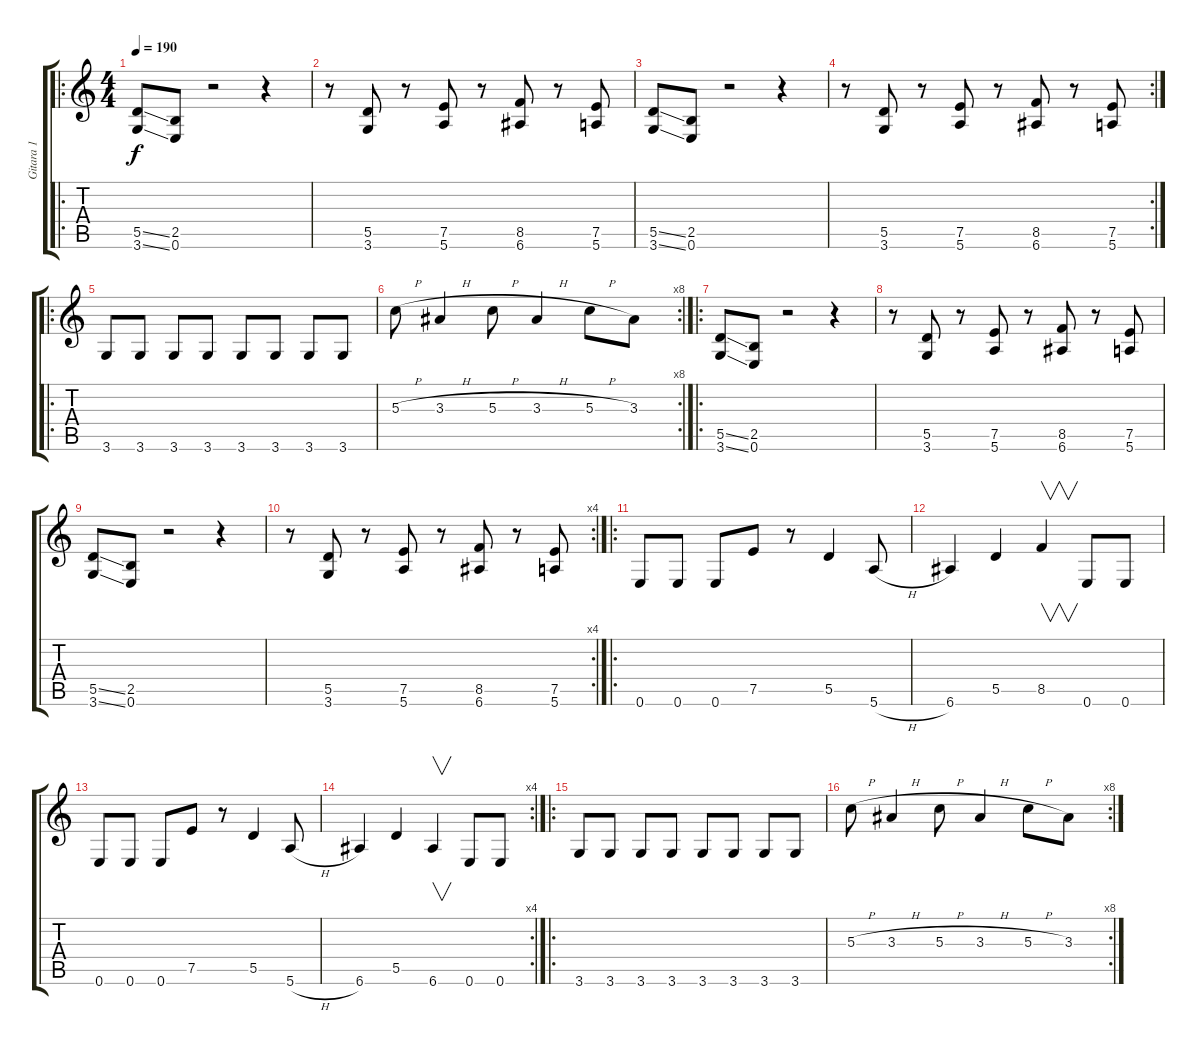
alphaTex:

\track ("Gitara 1" "Gitara 1") {instrument overdrivenguitar}
\staff {score tabs}
\tuning (E4 B3 G3 D3 A2 E2) {hide}
\ro
\ts (4 4)
\tempo 190
\clef g2
\ks c
(5.5{ss} 3.6{ss}).8{dy f} (2.5 0.6).8 r.2 r.4 |
r.8 (5.5 3.6).8 r.8 (7.5 5.6).8 r.8 (8.5 6.6).8 r.8 (7.5 5.6).8 |
(5.5{ss} 3.6{ss}).8 (2.5 0.6).8 r.2 r.4 |
\rc 2
r.8 (5.5 3.6).8 r.8 (7.5 5.6).8 r.8 (8.5 6.6).8 r.8 (7.5 5.6).8 |
\ro
3.6.8 3.6.8 3.6.8 3.6.8 3.6.8 3.6.8 3.6.8 3.6.8 |
\rc 8
5.3{h}.8 3.3{h}.4 5.3{h}.8 3.3{h}.4 5.3{h}.8 3.3.8 |
\ro
(5.5{ss} 3.6{ss}).8 (2.5 0.6).8 r.2 r.4 |
r.8 (5.5 3.6).8 r.8 (7.5 5.6).8 r.8 (8.5 6.6).8 r.8 (7.5 5.6).8 |
(5.5{ss} 3.6{ss}).8 (2.5 0.6).8 r.2 r.4 |
\rc 4
r.8 (5.5 3.6).8 r.8 (7.5 5.6).8 r.8 (8.5 6.6).8 r.8 (7.5 5.6).8 |
\ro
0.6.8 0.6.8 0.6.8 7.5.8 r.8 5.5.4 5.6{h}.8 |
6.6.4 5.5.4 8.5.4{v} 0.6.8 0.6.8 |
0.6.8 0.6.8 0.6.8 7.5.8 r.8 5.5.4 5.6{h}.8 |
\rc 4
6.6.4 5.5.4 6.6.4{v} 0.6.8 0.6.8 |
\ro
3.6.8 3.6.8 3.6.8 3.6.8 3.6.8 3.6.8 3.6.8 3.6.8 |
\rc 8
5.3{h}.8 3.3{h}.4 5.3{h}.8 3.3{h}.4 5.3{h}.8 3.3.8
